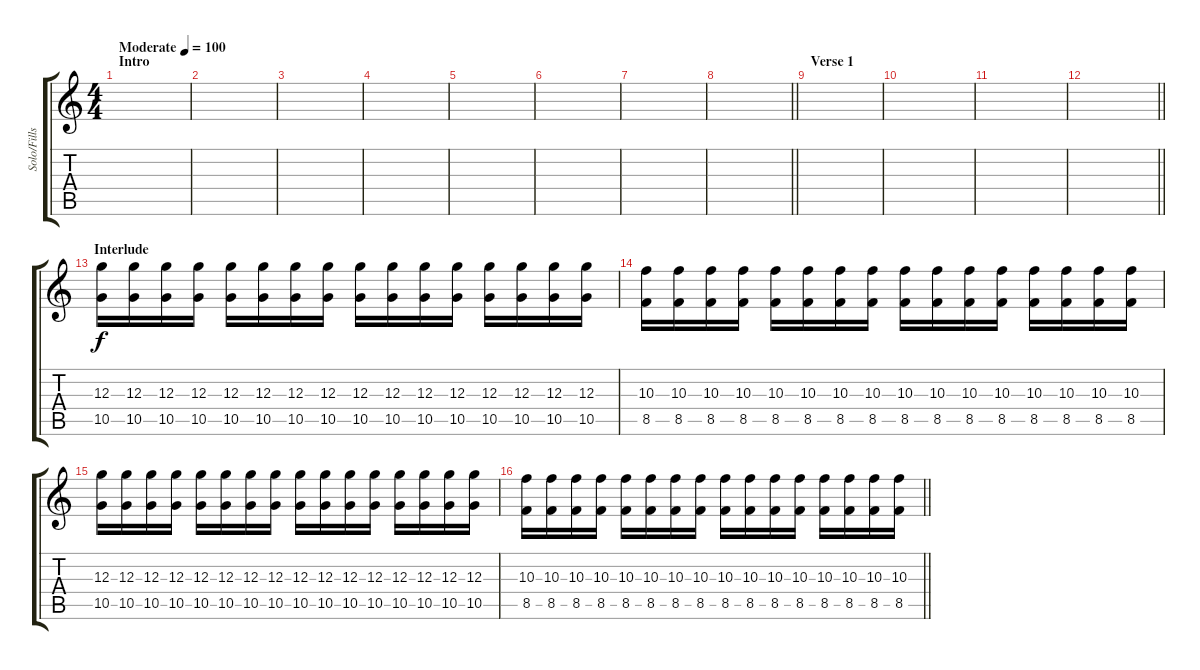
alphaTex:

\track ("Solo/Fills" "Solo/Fills") {instrument distortionguitar}
\staff {score tabs}
\tuning (E4 B3 G3 D3 A2 D2) {hide}
\ts (4 4)
\section ("" "Intro")
\tempo (100 "Moderate")
\clef g2
\ks c
|
|
|
|
|
|
|
\barLineRight lightlight
|
\section ("" "Verse 1")
|
|
|
\barLineRight lightlight
|
\section ("" "Interlude")
(12.3 10.5).16{volume 10 balance 16} (12.3 10.5).16 (12.3 10.5).16 (12.3 10.5).16 (12.3 10.5).16 (12.3 10.5).16 (12.3 10.5).16 (12.3 10.5).16 (12.3 10.5).16 (12.3 10.5).16 (12.3 10.5).16 (12.3 10.5).16 (12.3 10.5).16 (12.3 10.5).16 (12.3 10.5).16 (12.3 10.5).16 |
(10.3 8.5).16 (10.3 8.5).16 (10.3 8.5).16 (10.3 8.5).16 (10.3 8.5).16 (10.3 8.5).16 (10.3 8.5).16 (10.3 8.5).16 (10.3 8.5).16 (10.3 8.5).16 (10.3 8.5).16 (10.3 8.5).16 (10.3 8.5).16 (10.3 8.5).16 (10.3 8.5).16 (10.3 8.5).16 |
(12.3 10.5).16 (12.3 10.5).16 (12.3 10.5).16 (12.3 10.5).16 (12.3 10.5).16 (12.3 10.5).16 (12.3 10.5).16 (12.3 10.5).16 (12.3 10.5).16 (12.3 10.5).16 (12.3 10.5).16 (12.3 10.5).16 (12.3 10.5).16 (12.3 10.5).16 (12.3 10.5).16 (12.3 10.5).16 |
\barLineRight lightlight
(10.3 8.5).16 (10.3 8.5).16 (10.3 8.5).16 (10.3 8.5).16 (10.3 8.5).16 (10.3 8.5).16 (10.3 8.5).16 (10.3 8.5).16 (10.3 8.5).16 (10.3 8.5).16 (10.3 8.5).16 (10.3 8.5).16 (10.3 8.5).16 (10.3 8.5).16 (10.3 8.5).16 (10.3 8.5).16
